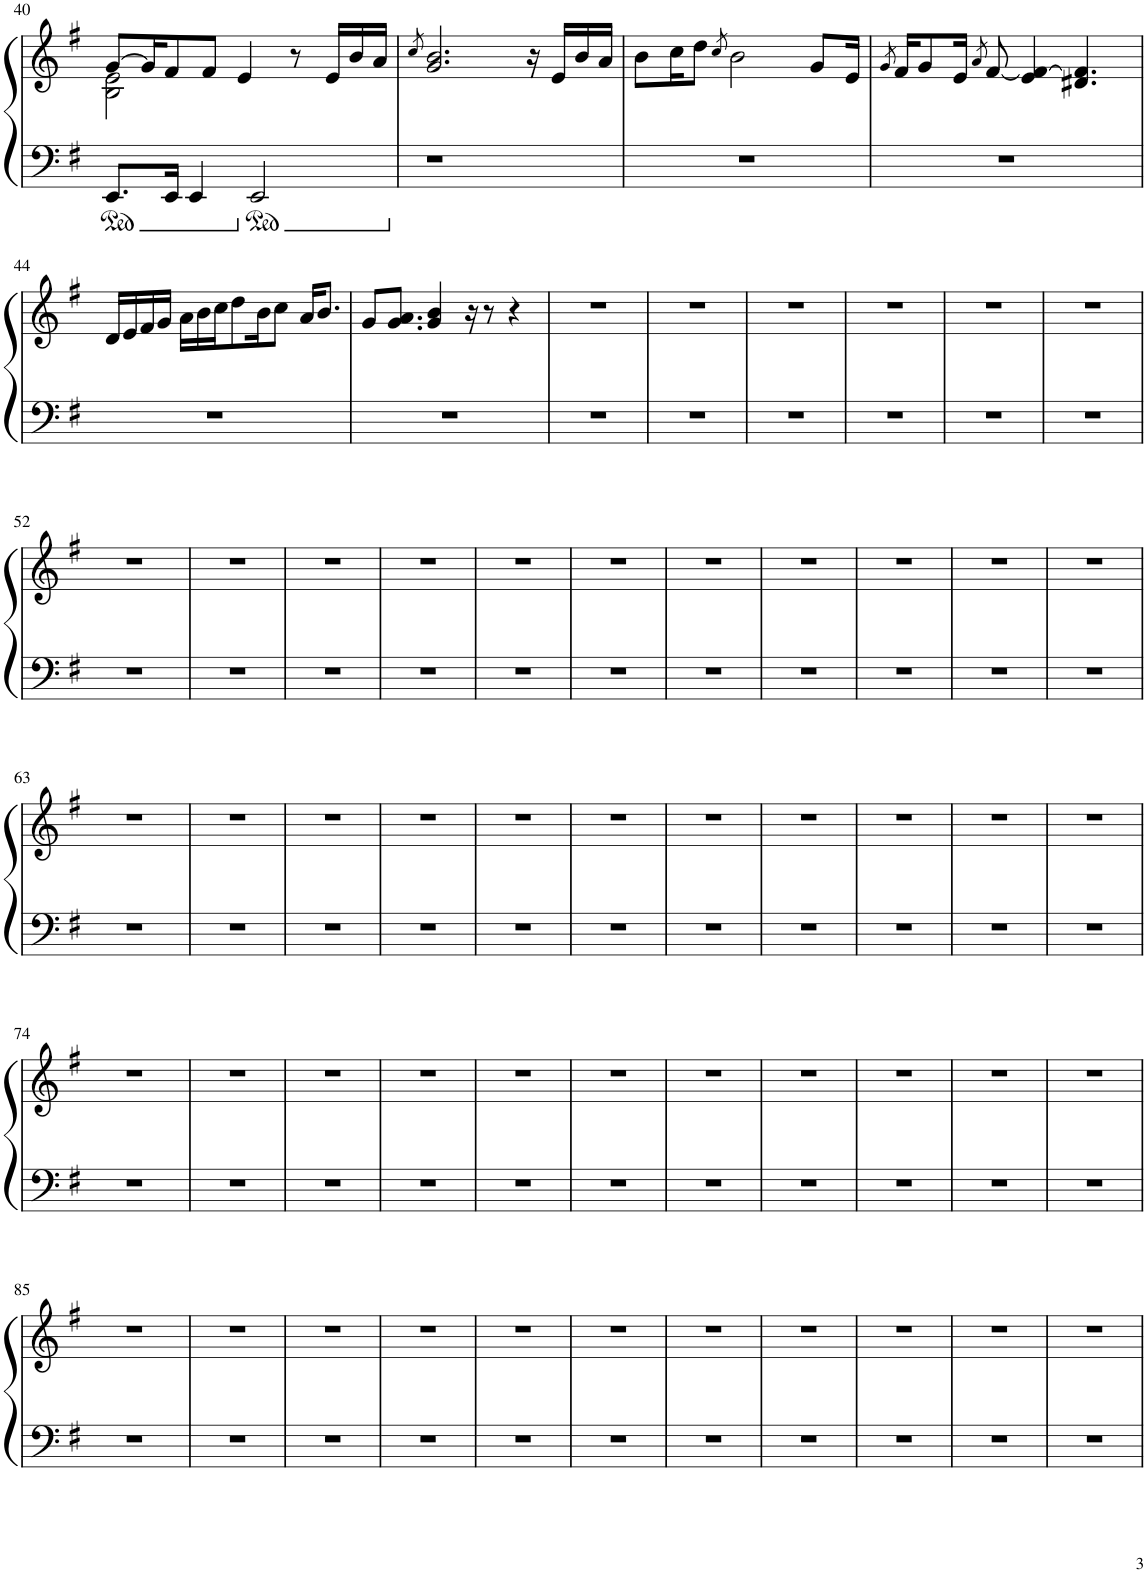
**kern	**kern
*part1	*part1
*staff2	*staff1
*I"Piano	*
*I'Pno.	*
!!LO:PB:g=z
*clefF4	*clefG2
*k[f#]	*k[f#]
*M4/4	*M4/4
*met(c)	*met(c)
=40	=40
*	*^
8.EE/L	[8g/L	2B\ 2e\
.	16g/K]	.
16EE/Jk	8f#/	.
4EE/	.	.
.	8f#/J	.
.	4e/	.
2EE/	.	2ryy
.	8r	.
.	16e/LL	.
.	16b/	.
.	16a/JJ	.
*	*v	*v
=41	=41
.	8qcc/
1r	2.g/ 2.b/
.	16r
.	16e/LL
.	16b/
.	16a/JJ
=42	=42
1r	8b\L
.	16cc\K
.	8dd\J
.	8qcc/
.	2b\
.	8g/L
.	16e/Jk
=43	=43
.	8qg/
1r	16f#/KL
.	8g/
.	16e/Jk
.	8qa/
.	[8f#/
.	4e/ 4f#/_
.	4.d#X/ 4.f#/]
!!LO:LB:g=z
=44	=44
1r	16d/LL
.	16e/
.	16f#/
.	16g/JJ
.	16a\LL
.	16b\
.	16cc\J
.	8dd\
.	16b\K
.	8cc\J
.	16a/KL
.	8.b/J
=45	=45
1r	8g/L
.	8.g/ 8.a/J
.	4g/ 4b/
.	16r
.	8r
.	4r
=46	=46
1r	1r
=47	=47
1r	1r
=48	=48
1r	1r
=49	=49
1r	1r
=50	=50
1r	1r
=51	=51
1r	1r
!!LO:LB:g=z
=52	=52
1r	1r
=53	=53
1r	1r
=54	=54
1r	1r
=55	=55
1r	1r
=56	=56
1r	1r
=57	=57
1r	1r
=58	=58
1r	1r
=59	=59
1r	1r
=60	=60
1r	1r
=61	=61
1r	1r
=62	=62
1r	1r
!!LO:LB:g=z
=63	=63
1r	1r
=64	=64
1r	1r
=65	=65
1r	1r
=66	=66
1r	1r
=67	=67
1r	1r
=68	=68
1r	1r
=69	=69
1r	1r
=70	=70
1r	1r
=71	=71
1r	1r
=72	=72
1r	1r
=73	=73
1r	1r
!!LO:LB:g=z
=74	=74
1r	1r
=75	=75
1r	1r
=76	=76
1r	1r
=77	=77
1r	1r
=78	=78
1r	1r
=79	=79
1r	1r
=80	=80
1r	1r
=81	=81
1r	1r
=82	=82
1r	1r
=83	=83
1r	1r
=84	=84
1r	1r
!!LO:LB:g=z
=85	=85
1r	1r
=86	=86
1r	1r
=87	=87
1r	1r
=88	=88
1r	1r
=89	=89
1r	1r
=90	=90
1r	1r
=91	=91
1r	1r
=92	=92
1r	1r
=93	=93
1r	1r
=94	=94
1r	1r
=95	=95
1r	1r
=	=
*-	*-
